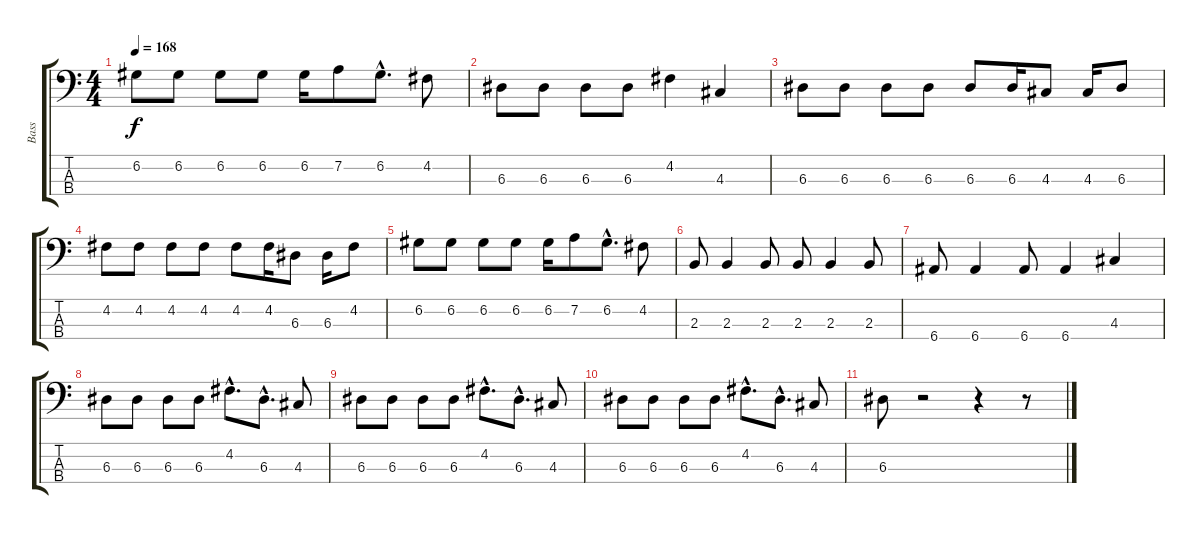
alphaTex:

\track ("Bass" "Bass") {instrument electricbasspick}
\staff {score tabs}
\tuning (G2 D2 A1 E1) {hide}
\ts (4 4)
\tempo 168
\clef f4
\ks c
6.2.8{dy f} 6.2.8 6.2.8 6.2.8 6.2.16 7.2.8 6.2{hac}.8{d} 4.2.8 |
6.3.8 6.3.8 6.3.8 6.3.8 4.2.4 4.3.4 |
6.3.8 6.3.8 6.3.8 6.3.8 6.3.8 6.3.16 4.3.8 4.3.16 6.3.8 |
4.2.8 4.2.8 4.2.8 4.2.8 4.2.8 4.2.16 6.3.8 6.3.16 4.2.8 |
6.2.8 6.2.8 6.2.8 6.2.8 6.2.16 7.2.8 6.2{hac}.8{d} 4.2.8 |
2.3.8 2.3.4 2.3.8 2.3.8 2.3.4 2.3.8 |
6.4.8 6.4.4 6.4.8 6.4.4 4.3.4 |
6.3.8 6.3.8 6.3.8 6.3.8 4.2{hac}.8{d} 6.3{hac}.8{d} 4.3.8 |
6.3.8 6.3.8 6.3.8 6.3.8 4.2{hac}.8{d} 6.3{hac}.8{d} 4.3.8 |
6.3.8 6.3.8 6.3.8 6.3.8 4.2{hac}.8{d} 6.3{hac}.8{d} 4.3.8 |
6.3.8 r.2 r.4 r.8
